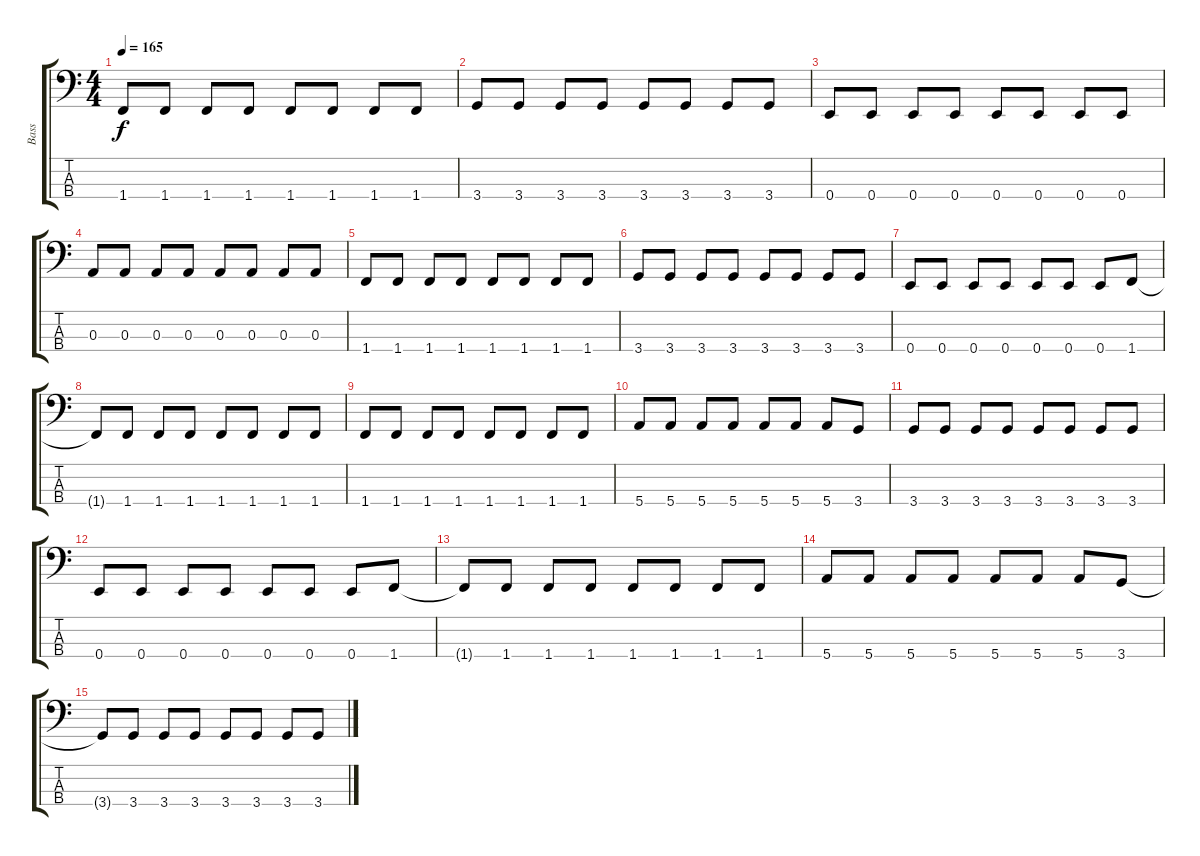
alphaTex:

\track ("Bass" "Bass") {instrument electricbassfinger}
\staff {score tabs}
\tuning (G2 D2 A1 E1) {hide}
\ts (4 4)
\tempo 165
\clef f4
\ks c
1.4.8{dy f} 1.4.8 1.4.8 1.4.8 1.4.8 1.4.8 1.4.8 1.4.8 |
3.4.8 3.4.8 3.4.8 3.4.8 3.4.8 3.4.8 3.4.8 3.4.8 |
0.4.8 0.4.8 0.4.8 0.4.8 0.4.8 0.4.8 0.4.8 0.4.8 |
0.3.8 0.3.8 0.3.8 0.3.8 0.3.8 0.3.8 0.3.8 0.3.8 |
1.4.8 1.4.8 1.4.8 1.4.8 1.4.8 1.4.8 1.4.8 1.4.8 |
3.4.8 3.4.8 3.4.8 3.4.8 3.4.8 3.4.8 3.4.8 3.4.8 |
0.4.8 0.4.8 0.4.8 0.4.8 0.4.8 0.4.8 0.4.8 1.4.8 |
1.4{t}.8 1.4.8 1.4.8 1.4.8 1.4.8 1.4.8 1.4.8 1.4.8 |
1.4.8 1.4.8 1.4.8 1.4.8 1.4.8 1.4.8 1.4.8 1.4.8 |
5.4.8 5.4.8 5.4.8 5.4.8 5.4.8 5.4.8 5.4.8 3.4.8 |
3.4.8 3.4.8 3.4.8 3.4.8 3.4.8 3.4.8 3.4.8 3.4.8 |
0.4.8 0.4.8 0.4.8 0.4.8 0.4.8 0.4.8 0.4.8 1.4.8 |
1.4{t}.8 1.4.8 1.4.8 1.4.8 1.4.8 1.4.8 1.4.8 1.4.8 |
5.4.8 5.4.8 5.4.8 5.4.8 5.4.8 5.4.8 5.4.8 3.4.8 |
3.4{t}.8 3.4.8 3.4.8 3.4.8 3.4.8 3.4.8 3.4.8 3.4.8
